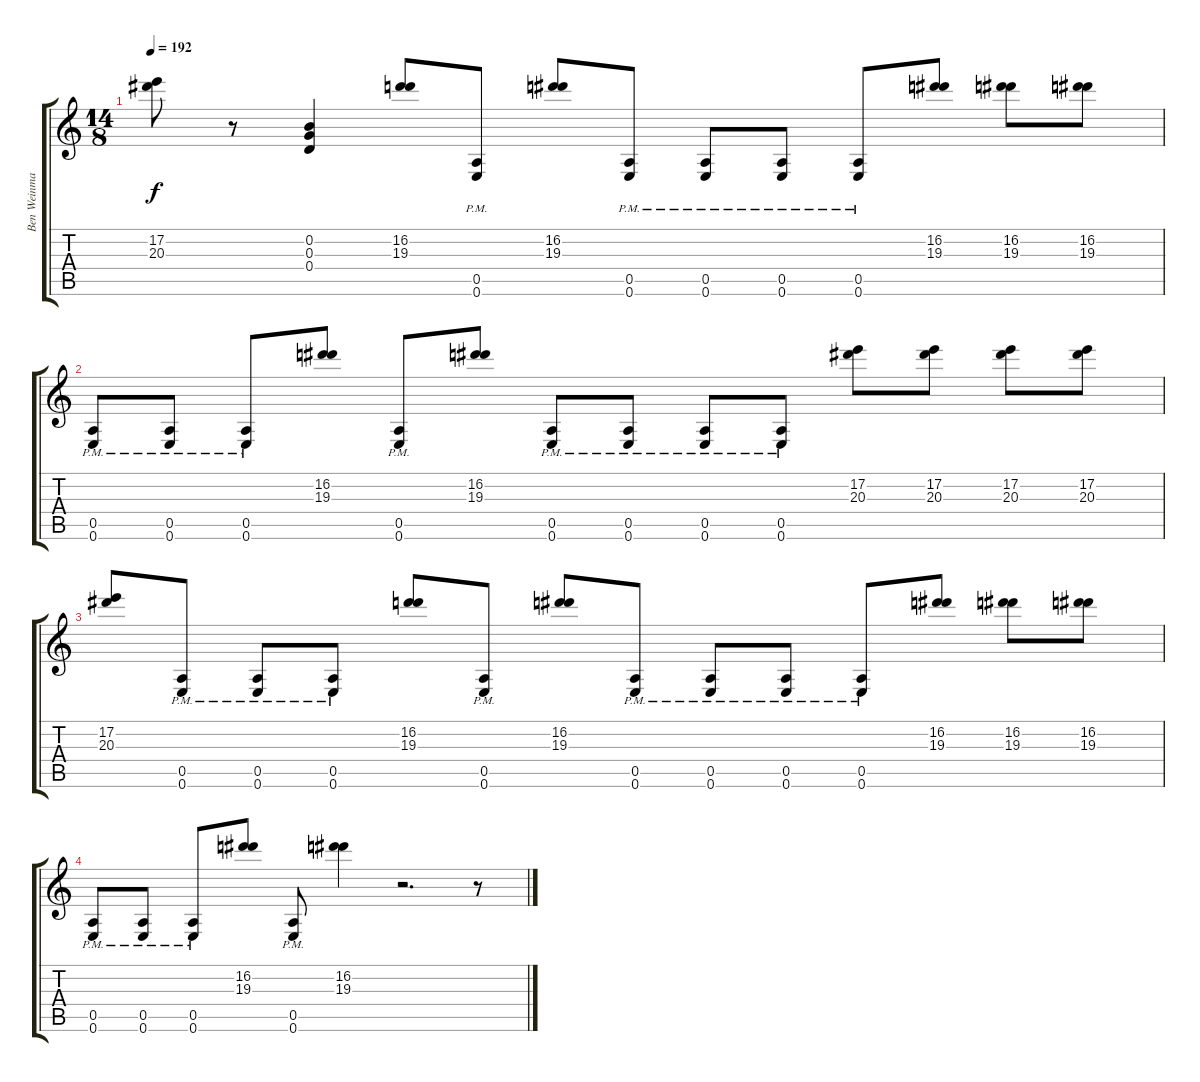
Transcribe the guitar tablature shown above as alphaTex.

\track ("Ben Weinman" "Ben Weinma") {instrument overdrivenguitar}
\staff {score tabs}
\tuning (E4 B3 G3 D3 A2 E2) {hide}
\ts (14 8)
\tempo 192
\clef g2
\ks c
(17.2 20.3).8{dy f} r.8 (0.2 0.3 0.4).4 (16.2 19.3).8 (0.5{pm} 0.6{pm}).8 (16.2 19.3).8 (0.5{pm} 0.6{pm}).8 (0.5{pm} 0.6{pm}).8 (0.5{pm} 0.6{pm}).8 (0.5{pm} 0.6{pm}).8 (16.2 19.3).8 (16.2 19.3).8 (16.2 19.3).8 |
(0.5{pm} 0.6{pm}).8 (0.5{pm} 0.6{pm}).8 (0.5{pm} 0.6{pm}).8 (16.2 19.3).8 (0.5{pm} 0.6{pm}).8 (16.2 19.3).8 (0.5{pm} 0.6{pm}).8 (0.5{pm} 0.6{pm}).8 (0.5{pm} 0.6{pm}).8 (0.5{pm} 0.6{pm}).8 (17.2 20.3).8 (17.2 20.3).8 (17.2 20.3).8 (17.2 20.3).8 |
(17.2 20.3).8 (0.5{pm} 0.6{pm}).8 (0.5{pm} 0.6{pm}).8 (0.5{pm} 0.6{pm}).8 (16.2 19.3).8 (0.5{pm} 0.6{pm}).8 (16.2 19.3).8 (0.5{pm} 0.6{pm}).8 (0.5{pm} 0.6{pm}).8 (0.5{pm} 0.6{pm}).8 (0.5{pm} 0.6{pm}).8 (16.2 19.3).8 (16.2 19.3).8 (16.2 19.3).8 |
(0.5{pm} 0.6{pm}).8 (0.5{pm} 0.6{pm}).8 (0.5{pm} 0.6{pm}).8 (16.2 19.3).8 (0.5{pm} 0.6{pm}).8 (16.2 19.3).4 r.2{d} r.8
